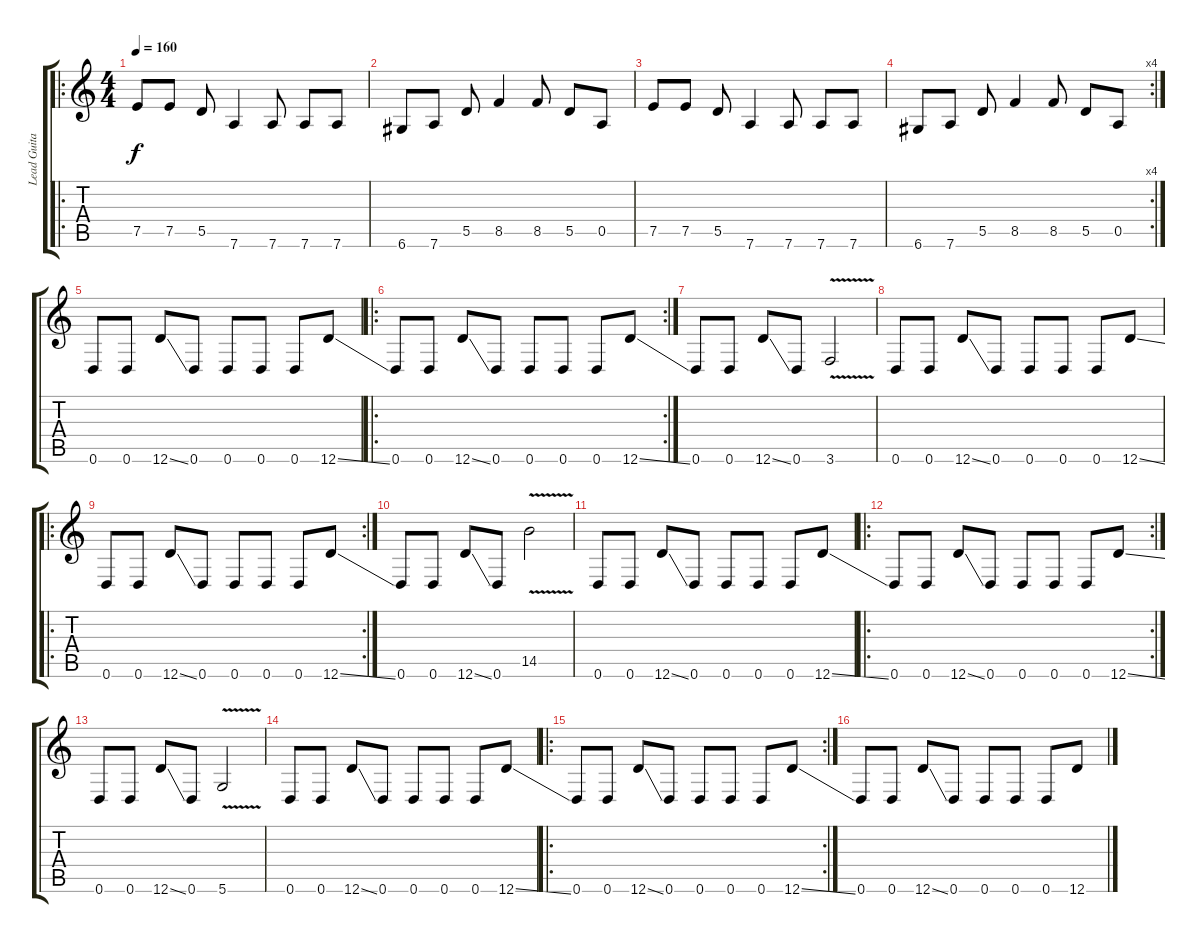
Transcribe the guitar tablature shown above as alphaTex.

\track ("Lead Guitar" "Lead Guita") {instrument overdrivenguitar}
\staff {score tabs}
\tuning (E4 B3 G3 D3 A2 D2) {hide}
\ro
\ts (4 4)
\tempo 160
\clef g2
\ks c
7.5.8{dy f} 7.5.8 5.5.8 7.6.4 7.6.8 7.6.8 7.6.8 |
6.6.8 7.6.8 5.5.8 8.5.4 8.5.8 5.5.8 0.5.8 |
7.5.8 7.5.8 5.5.8 7.6.4 7.6.8 7.6.8 7.6.8 |
\rc 4
6.6.8 7.6.8 5.5.8 8.5.4 8.5.8 5.5.8 0.5.8 |
0.6.8 0.6.8 12.6{ss}.8 0.6.8 0.6.8 0.6.8 0.6.8 12.6{ss}.8 |
\ro
\rc 2
0.6.8 0.6.8 12.6{ss}.8 0.6.8 0.6.8 0.6.8 0.6.8 12.6{ss}.8 |
0.6.8 0.6.8 12.6{ss}.8 0.6.8 3.6{v}.2 |
0.6.8 0.6.8 12.6{ss}.8 0.6.8 0.6.8 0.6.8 0.6.8 12.6{ss}.8 |
\ro
\rc 2
0.6.8 0.6.8 12.6{ss}.8 0.6.8 0.6.8 0.6.8 0.6.8 12.6{ss}.8 |
0.6.8 0.6.8 12.6{ss}.8 0.6.8 14.5{v}.2 |
0.6.8 0.6.8 12.6{ss}.8 0.6.8 0.6.8 0.6.8 0.6.8 12.6{ss}.8 |
\ro
\rc 2
0.6.8 0.6.8 12.6{ss}.8 0.6.8 0.6.8 0.6.8 0.6.8 12.6{ss}.8 |
0.6.8 0.6.8 12.6{ss}.8 0.6.8 5.6{v}.2 |
0.6.8 0.6.8 12.6{ss}.8 0.6.8 0.6.8 0.6.8 0.6.8 12.6{ss}.8 |
\ro
\rc 2
0.6.8 0.6.8 12.6{ss}.8 0.6.8 0.6.8 0.6.8 0.6.8 12.6{ss}.8 |
0.6.8 0.6.8 12.6{ss}.8 0.6.8 0.6.8 0.6.8 0.6.8 12.6.8
